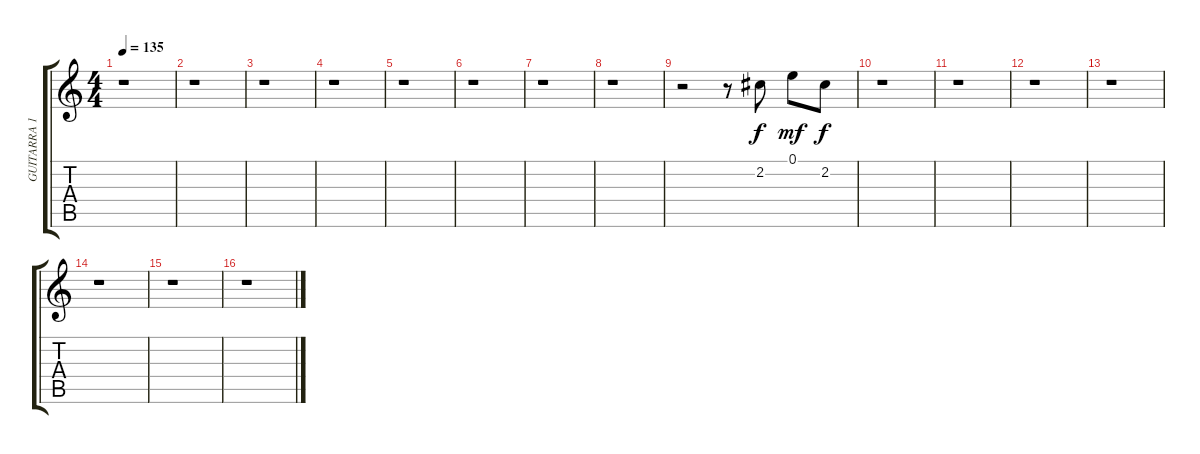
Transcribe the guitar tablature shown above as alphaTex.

\track ("GUITARRA 1" "GUITARRA 1") {instrument overdrivenguitar}
\staff {score tabs}
\tuning (E4 B3 G3 D3 A2 E2) {hide}
\ts (4 4)
\tempo 135
\clef g2
\ks c
r.1{dy f} |
r.1 |
r.1 |
r.1 |
r.1 |
r.1 |
r.1 |
r.1 |
r.2 r.8 2.2.8 0.1.8{dy mf} 2.2.8{dy f} |
r.1 |
r.1 |
r.1 |
r.1 |
r.1 |
r.1 |
r.1
